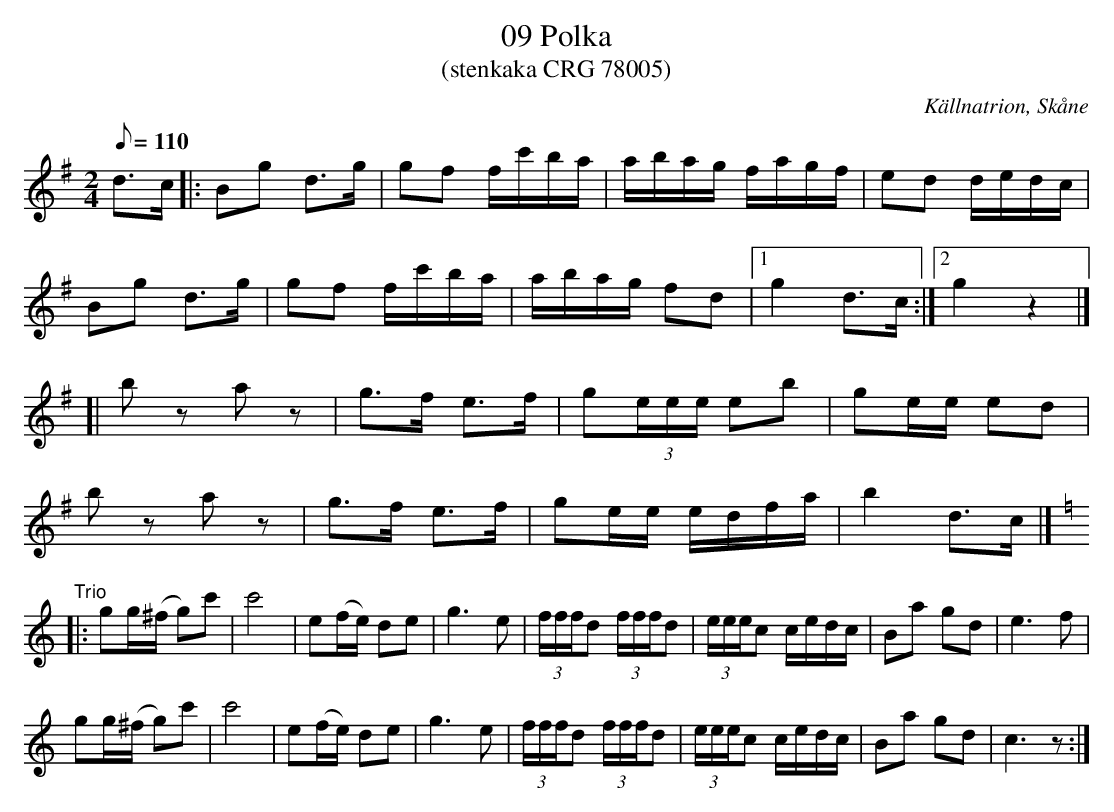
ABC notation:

X:1
T:09 Polka
O:Källnatrion, Skåne
T:(stenkaka CRG 78005)
M:2/4
L:1/8
Q:110
K:G
d>c |: Bg d>g | gf f/c'/b/a/ | a/b/a/g/ f/a/g/f/ | ed d/e/d/c/ |
Bg d>g | gf f/c'/b/a/ | a/b/a/g/ fd |1 g2 d>c  :|2  g2 z2 |]
[| bz az | g>f e>f | g(3e/e/e/ eb | ge/e/ ed |
bz az | g>f e>f | ge/e/ e/d/f/a/ | b2 d>c |]
"Trio"[K:C]|: gg/(^f/ g)c' | c'4 | e(f/e/) de | g3 e | (3f/f/f/d (3f/f/f/d | (3e/e/e/c c/e/d/c/ | Ba gd | e3 f |
 gg/(^f/ g)c' | c'4 | e(f/e/) de | g3 e | (3f/f/f/d (3f/f/f/d | (3e/e/e/c c/e/d/c/ | Ba gd | c3 z :|
